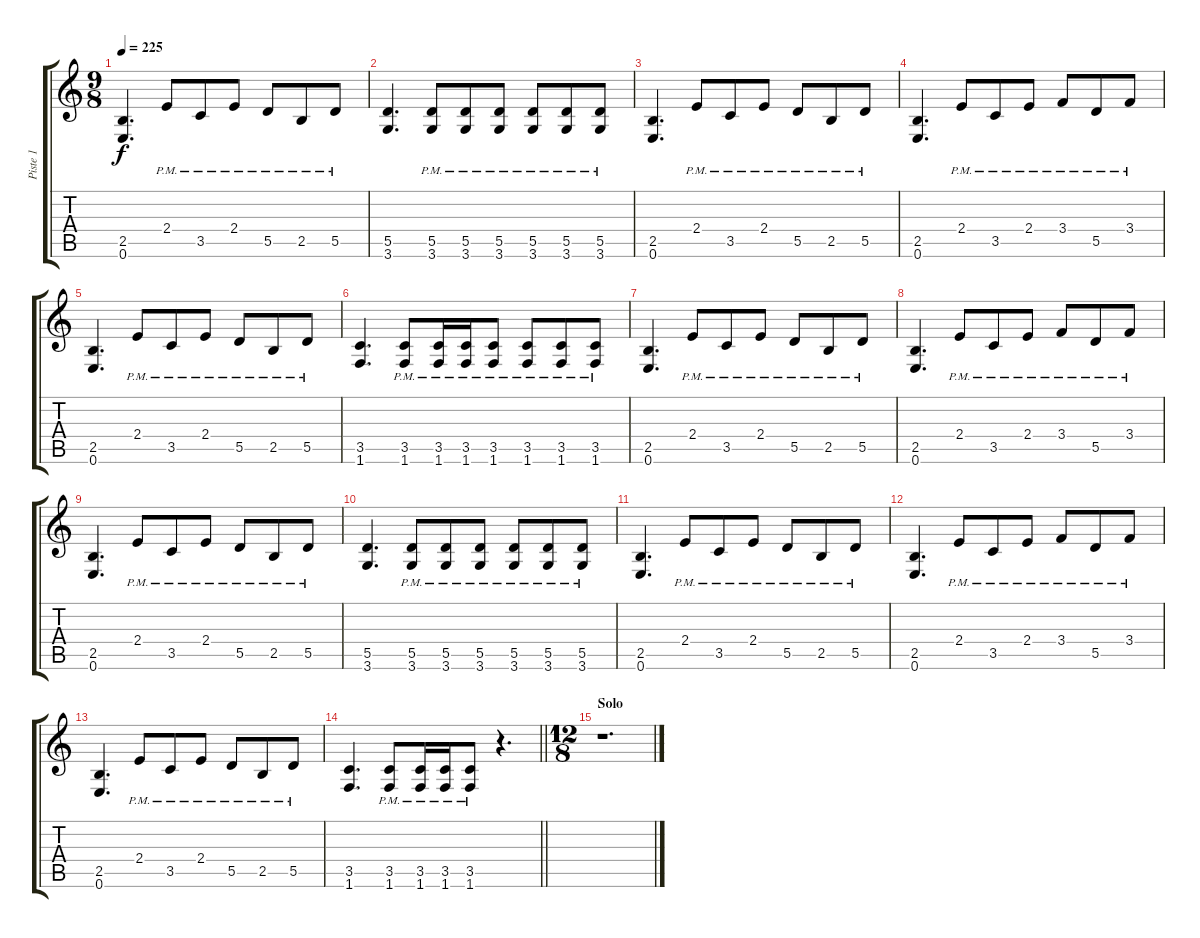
\track ("Piste 1" "Piste 1") {instrument distortionguitar}
\staff {score tabs}
\tuning (E4 B3 G3 D3 A2 E2) {hide}
\ts (9 8)
\tempo 225
\clef g2
\ks c
(2.5 0.6).4{d dy f} 2.4{pm}.8 3.5{pm}.8 2.4{pm}.8 5.5{pm}.8 2.5{pm}.8 5.5{pm}.8 |
(5.5 3.6).4{d} (5.5{pm} 3.6{pm}).8 (5.5{pm} 3.6{pm}).8 (5.5{pm} 3.6{pm}).8 (5.5{pm} 3.6{pm}).8 (5.5{pm} 3.6{pm}).8 (5.5{pm} 3.6{pm}).8 |
(2.5 0.6).4{d} 2.4{pm}.8 3.5{pm}.8 2.4{pm}.8 5.5{pm}.8 2.5{pm}.8 5.5{pm}.8 |
(2.5 0.6).4{d} 2.4{pm}.8 3.5{pm}.8 2.4{pm}.8 3.4{pm}.8 5.5{pm}.8 3.4{pm}.8 |
(2.5 0.6).4{d} 2.4{pm}.8 3.5{pm}.8 2.4{pm}.8 5.5{pm}.8 2.5{pm}.8 5.5{pm}.8 |
(3.5 1.6).4{d} (3.5{pm} 1.6{pm}).8 (3.5{pm} 1.6{pm}).16 (3.5{pm} 1.6{pm}).16 (3.5{pm} 1.6{pm}).8 (3.5{pm} 1.6{pm}).8 (3.5{pm} 1.6{pm}).8 (3.5{pm} 1.6{pm}).8 |
(2.5 0.6).4{d} 2.4{pm}.8 3.5{pm}.8 2.4{pm}.8 5.5{pm}.8 2.5{pm}.8 5.5{pm}.8 |
(2.5 0.6).4{d} 2.4{pm}.8 3.5{pm}.8 2.4{pm}.8 3.4{pm}.8 5.5{pm}.8 3.4{pm}.8 |
(2.5 0.6).4{d} 2.4{pm}.8 3.5{pm}.8 2.4{pm}.8 5.5{pm}.8 2.5{pm}.8 5.5{pm}.8 |
(5.5 3.6).4{d} (5.5{pm} 3.6{pm}).8 (5.5{pm} 3.6{pm}).8 (5.5{pm} 3.6{pm}).8 (5.5{pm} 3.6{pm}).8 (5.5{pm} 3.6{pm}).8 (5.5{pm} 3.6{pm}).8 |
(2.5 0.6).4{d} 2.4{pm}.8 3.5{pm}.8 2.4{pm}.8 5.5{pm}.8 2.5{pm}.8 5.5{pm}.8 |
(2.5 0.6).4{d} 2.4{pm}.8 3.5{pm}.8 2.4{pm}.8 3.4{pm}.8 5.5{pm}.8 3.4{pm}.8 |
(2.5 0.6).4{d} 2.4{pm}.8 3.5{pm}.8 2.4{pm}.8 5.5{pm}.8 2.5{pm}.8 5.5{pm}.8 |
\barLineRight lightlight
(3.5 1.6).4{d} (3.5{pm} 1.6{pm}).8 (3.5{pm} 1.6{pm}).16 (3.5{pm} 1.6{pm}).16 (3.5{pm} 1.6{pm}).8 r.4{d} |
\ts (12 8)
\section ("" "Solo")
r.1{d}
